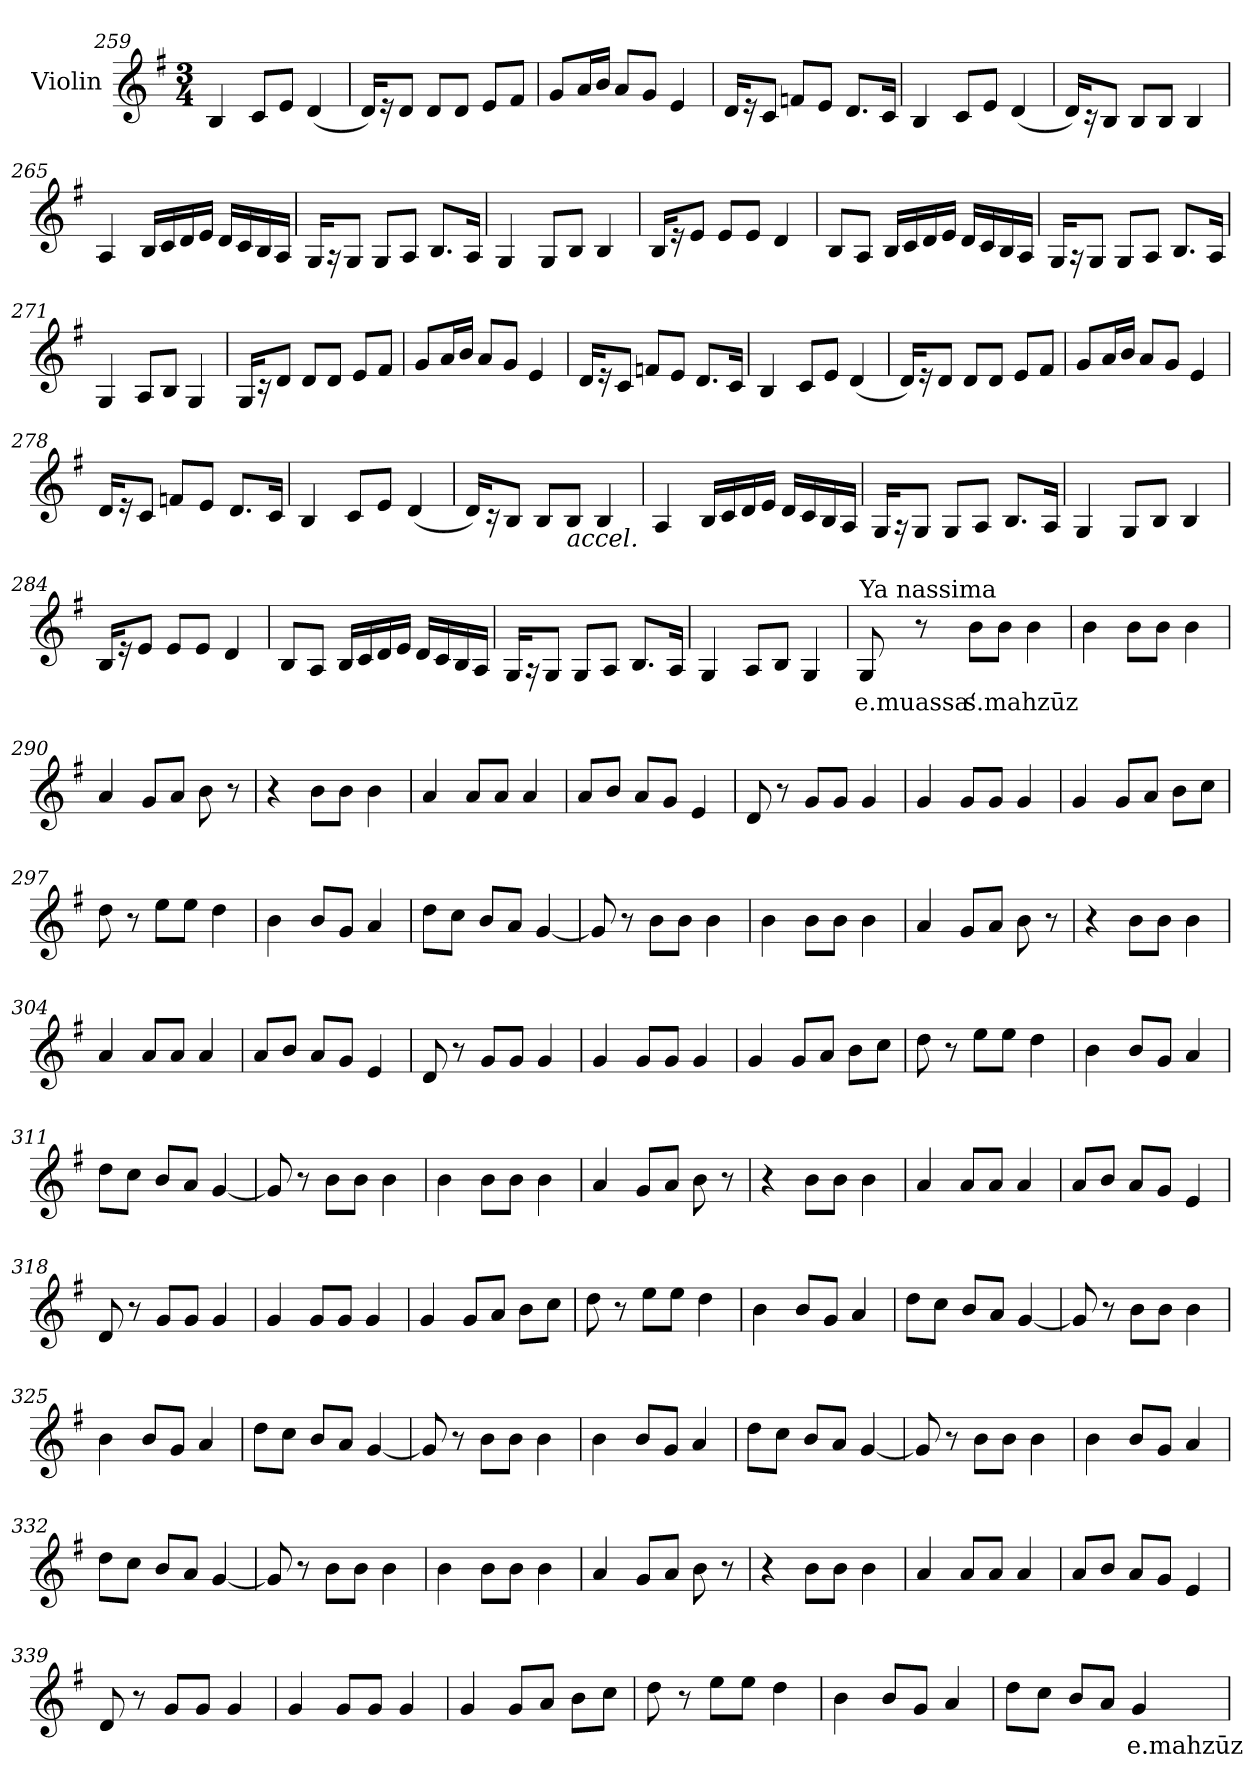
**kern	**text
*part1	*part1
*staff1	*staff1
*I"Violin	*
*clefG2	*
*k[f#]	*
*G:	*
*M3/4	*
=259	=259
4B/	.
8c/L	.
8e/J	.
(<4d/	.
=260	=260
16d/KL)	.
16r	.
8d/J	.
8d/L	.
8d/J	.
8e/L	.
8f#/J	.
=261	=261
8g/L	.
16a/L	.
16b/JJ	.
8a/L	.
8g/J	.
4e/	.
=262	=262
16d/KL	.
16r	.
8c/J	.
8fn/L	.
8e/J	.
8.d/L	.
16c/Jk	.
!!LO:LB:g=z
=263	=263
4B/	.
8c/L	.
8e/J	.
(<4d/	.
=264	=264
16d/KL)	.
16r	.
8B/J	.
8B/L	.
8B/J	.
4B/	.
=265	=265
4A/	.
16B/LL	.
16c/	.
16d/	.
16e/JJ	.
16d/LL	.
16c/	.
16B/	.
16A/JJ	.
=266	=266
16G/KL	.
16r	.
8G/J	.
8G/L	.
8A/J	.
8.B/L	.
16A/Jk	.
=267	=267
4G/	.
8G/L	.
8B/J	.
4B/	.
!!LO:LB:g=z
=268	=268
16B/KL	.
16r	.
8e/J	.
8e/L	.
8e/J	.
4d/	.
=269	=269
8B/L	.
8A/J	.
16B/LL	.
16c/	.
16d/	.
16e/JJ	.
16d/LL	.
16c/	.
16B/	.
16A/JJ	.
=270	=270
16G/KL	.
16r	.
8G/J	.
8G/L	.
8A/J	.
8.B/L	.
16A/Jk	.
=271	=271
4G/	.
8A/L	.
8B/J	.
4G/	.
=272	=272
16G/KL	.
16r	.
8d/J	.
8d/L	.
8d/J	.
8e/L	.
8f#/J	.
!!LO:LB:g=z
=273	=273
8g/L	.
16a/L	.
16b/JJ	.
8a/L	.
8g/J	.
4e/	.
=274	=274
16d/KL	.
16r	.
8c/J	.
8fn/L	.
8e/J	.
8.d/L	.
16c/Jk	.
=275	=275
4B/	.
8c/L	.
8e/J	.
(<4d/	.
=276	=276
16d/KL)	.
16r	.
8d/J	.
8d/L	.
8d/J	.
8e/L	.
8f#/J	.
=277	=277
8g/L	.
16a/L	.
16b/JJ	.
8a/L	.
8g/J	.
4e/	.
!!LO:LB:g=z
=278	=278
16d/KL	.
16r	.
8c/J	.
8fn/L	.
8e/J	.
8.d/L	.
16c/Jk	.
=279	=279
4B/	.
8c/L	.
8e/J	.
(<4d/	.
=280	=280
16d/KL)	.
16r	.
8B/J	.
8B/L	.
!LO:TX:b:i:t=accel.	!
8B/J	.
4B/	.
=281	=281
4A/	.
16B/LL	.
16c/	.
16d/	.
16e/JJ	.
16d/LL	.
16c/	.
16B/	.
16A/JJ	.
=282	=282
16G/KL	.
16r	.
8G/J	.
8G/L	.
8A/J	.
8.B/L	.
16A/Jk	.
!!LO:LB:g=z
=283	=283
4G/	.
8G/L	.
8B/J	.
4B/	.
=284	=284
16B/KL	.
16r	.
8e/J	.
8e/L	.
8e/J	.
4d/	.
=285	=285
8B/L	.
8A/J	.
16B/LL	.
16c/	.
16d/	.
16e/JJ	.
16d/LL	.
16c/	.
16B/	.
16A/JJ	.
=286	=286
16G/KL	.
16r	.
8G/J	.
8G/L	.
8A/J	.
8.B/L	.
16A/Jk	.
=287	=287
4G/	.
8A/L	.
8B/J	.
4G/	.
!!LO:PB:g=z
=288	=288
*MM150	*
!LO:TX:a:t=Ya nassima	!
!	!LO:LY:b
8G/	e.muassa‘
8r	.
!	!LO:LY:b
8b\L	s.mahzūz
8b\J	.
4b\	.
=289	=289
4b\	.
8b\L	.
8b\J	.
4b\	.
=290	=290
4a/	.
8g/L	.
8a/J	.
8b\	.
8r	.
=291	=291
4r	.
8b\L	.
8b\J	.
4b\	.
=292	=292
4a/	.
8a/L	.
8a/J	.
4a/	.
=293	=293
8a/L	.
8b/J	.
8a/L	.
8g/J	.
4e/	.
!!LO:LB:g=z
=294	=294
8d/	.
8r	.
8g/L	.
8g/J	.
4g/	.
=295	=295
4g/	.
8g/L	.
8g/J	.
4g/	.
=296	=296
4g/	.
8g/L	.
8a/J	.
8b\L	.
8cc\J	.
=297	=297
8dd\	.
8r	.
8ee\L	.
8ee\J	.
4dd\	.
=298	=298
4b\	.
8b/L	.
8g/J	.
4a/	.
=299	=299
8dd\L	.
8cc\J	.
8b/L	.
8a/J	.
[4g/	.
!!LO:LB:g=z
=300	=300
8g/]	.
8r	.
8b\L	.
8b\J	.
4b\	.
=301	=301
4b\	.
8b\L	.
8b\J	.
4b\	.
=302	=302
4a/	.
8g/L	.
8a/J	.
8b\	.
8r	.
=303	=303
4r	.
8b\L	.
8b\J	.
4b\	.
=304	=304
4a/	.
8a/L	.
8a/J	.
4a/	.
=305	=305
8a/L	.
8b/J	.
8a/L	.
8g/J	.
4e/	.
!!LO:LB:g=z
=306	=306
8d/	.
8r	.
8g/L	.
8g/J	.
4g/	.
=307	=307
4g/	.
8g/L	.
8g/J	.
4g/	.
=308	=308
4g/	.
8g/L	.
8a/J	.
8b\L	.
8cc\J	.
=309	=309
8dd\	.
8r	.
8ee\L	.
8ee\J	.
4dd\	.
=310	=310
4b\	.
8b/L	.
8g/J	.
4a/	.
=311	=311
8dd\L	.
8cc\J	.
8b/L	.
8a/J	.
[4g/	.
!!LO:LB:g=z
=312	=312
8g/]	.
8r	.
8b\L	.
8b\J	.
4b\	.
=313	=313
4b\	.
8b\L	.
8b\J	.
4b\	.
=314	=314
4a/	.
8g/L	.
8a/J	.
8b\	.
8r	.
=315	=315
4r	.
8b\L	.
8b\J	.
4b\	.
=316	=316
4a/	.
8a/L	.
8a/J	.
4a/	.
=317	=317
8a/L	.
8b/J	.
8a/L	.
8g/J	.
4e/	.
!!LO:LB:g=z
=318	=318
8d/	.
8r	.
8g/L	.
8g/J	.
4g/	.
=319	=319
4g/	.
8g/L	.
8g/J	.
4g/	.
=320	=320
4g/	.
8g/L	.
8a/J	.
8b\L	.
8cc\J	.
=321	=321
8dd\	.
8r	.
8ee\L	.
8ee\J	.
4dd\	.
=322	=322
4b\	.
8b/L	.
8g/J	.
4a/	.
=323	=323
8dd\L	.
8cc\J	.
8b/L	.
8a/J	.
[4g/	.
!!LO:LB:g=z
=324	=324
8g/]	.
8r	.
8b\L	.
8b\J	.
4b\	.
=325	=325
4b\	.
8b/L	.
8g/J	.
4a/	.
=326	=326
8dd\L	.
8cc\J	.
8b/L	.
8a/J	.
[4g/	.
=327	=327
8g/]	.
8r	.
8b\L	.
8b\J	.
4b\	.
=328	=328
4b\	.
8b/L	.
8g/J	.
4a/	.
=329	=329
8dd\L	.
8cc\J	.
8b/L	.
8a/J	.
[4g/	.
!!LO:LB:g=z
=330	=330
8g/]	.
8r	.
8b\L	.
8b\J	.
4b\	.
=331	=331
4b\	.
8b/L	.
8g/J	.
4a/	.
=332	=332
8dd\L	.
8cc\J	.
8b/L	.
8a/J	.
[4g/	.
=333	=333
8g/]	.
8r	.
8b\L	.
8b\J	.
4b\	.
=334	=334
4b\	.
8b\L	.
8b\J	.
4b\	.
=335	=335
4a/	.
8g/L	.
8a/J	.
8b\	.
8r	.
!!LO:PB:g=z
=336	=336
4r	.
8b\L	.
8b\J	.
4b\	.
=337	=337
4a/	.
8a/L	.
8a/J	.
4a/	.
=338	=338
8a/L	.
8b/J	.
8a/L	.
8g/J	.
4e/	.
=339	=339
8d/	.
8r	.
8g/L	.
8g/J	.
4g/	.
=340	=340
4g/	.
8g/L	.
8g/J	.
4g/	.
=341	=341
4g/	.
8g/L	.
8a/J	.
8b\L	.
8cc\J	.
!!LO:LB:g=z
=342	=342
8dd\	.
8r	.
8ee\L	.
8ee\J	.
4dd\	.
=343	=343
4b\	.
8b/L	.
8g/J	.
4a/	.
=344	=344
8dd\L	.
8cc\J	.
8b/L	.
8a/J	.
!	!LO:LY:b
4g/	e.mahzūz
=	=
*-	*-
